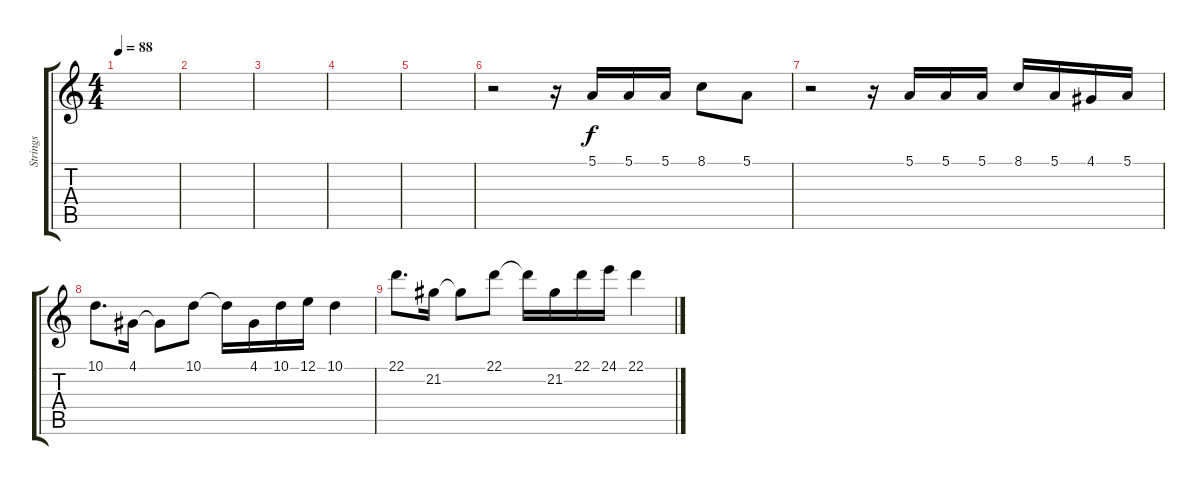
\track ("Strings" "Strings") {instrument synthstrings1}
\staff {score tabs}
\tuning (E4 B3 G3 D3 A2 E2) {hide}
\ts (4 4)
\tempo 88
\clef g2
\ks c
|
|
|
|
|
r.2 r.16 5.1.16 5.1.16 5.1.16 8.1.8 5.1.8 |
r.2 r.16 5.1.16 5.1.16 5.1.16 8.1.16 5.1.16 4.1.16 5.1.16 |
10.1.8{d} 4.1.16 4.1{t}.8 10.1.8 10.1{t}.16 4.1.16 10.1.16 12.1.16 10.1.4 |
22.1.8{d} 21.2.16 21.2{t}.8 22.1.8 22.1{t}.16 21.2.16 22.1.16 24.1.16 22.1.4
